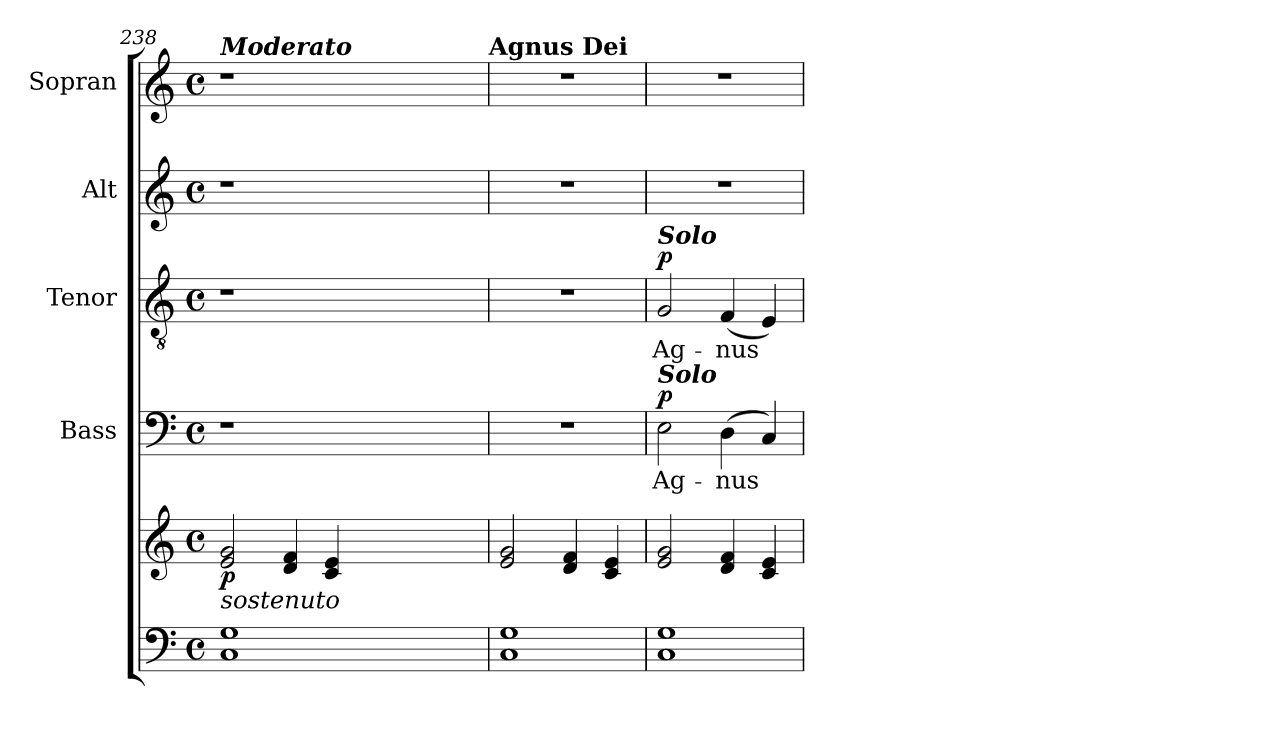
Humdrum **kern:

**kern	**kern	**dynam	**kern	**text	**dynam	**kern	**text	**dynam	**kern	**kern
*part5	*part5	*part5	*part4	*part4	*part4	*part3	*part3	*part3	*part2	*part1
*staff6	*staff5	*staff5/6	*staff4	*staff4	*staff4	*staff3	*staff3	*staff3	*staff2	*staff1
*	*	*	*I"Bass	*	*	*I"Tenor	*	*	*I"Alt	*I"Sopran
*	*	*	*I'B.	*	*	*I'T.	*	*	*I'A.	*I'S.
!!LO:PB:g=z
*clefF4	*clefG2	*	*clefF4	*	*	*clefGv2	*	*	*clefG2	*clefG2
*k[]	*k[]	*	*k[]	*	*	*k[]	*	*	*k[]	*k[]
*C:	*C:	*	*C:	*	*	*C:	*	*	*C:	*C:
*M4/4	*M4/4	*	*M4/4	*	*	*M4/4	*	*	*M4/4	*M4/4
*met(c)	*met(c)	*	*met(c)	*	*	*met(c)	*	*	*met(c)	*met(c)
=238	=238	=238	=238	=238	=238	=238	=238	=238	=238	=238
!	!	!	!	!	!	!	!	!	!	!LO:TX:a:Bi:t=Moderato
!	!LO:TX:b:i:t=sostenuto	!	!	!	!	!	!	!	!	!
!	!	!LO:DY:b	!	!	!	!	!	!	!	!
1C 1G	2e/ 2g/	p	1r	.	.	1r	.	.	1r	1r
.	4d/ 4f/	.	.	.	.	.	.	.	.	.
.	4c/ 4e/	.	.	.	.	.	.	.	.	.
1.ryy	1.ryy	.	1.ryy	.	.	1.ryy	.	.	1.ryy	1.ryy
!	!	!	!	!	!	!	!	!	!	!LO:TX:a:B:t=Agnus Dei
=239	=239	=239	=239	=239	=239	=239	=239	=239	=239	=239
1C 1G	2e/ 2g/	.	1r	.	.	1r	.	.	1r	1r
.	4d/ 4f/	.	.	.	.	.	.	.	.	.
.	4c/ 4e/	.	.	.	.	.	.	.	.	.
=240	=240	=240	=240	=240	=240	=240	=240	=240	=240	=240
!	!	!	!	!	!	!LO:TX:a:Bi:t=Solo	!	!	!	!
!	!	!	!LO:TX:a:Bi:t=Solo	!	!	!	!	!	!	!
!	!	!	!	!LO:LY:b	!LO:DY:a	!	!LO:LY:b	!LO:DY:a	!	!
1C 1G	2e/ 2g/	.	2E\	Ag-	p	2G/	Ag-	p	1r	1r
!	!	!	!	!LO:LY:b	!	!	!LO:LY:b	!	!	!
.	4d/ 4f/	.	(>4D\	-nus	.	(<4F/	-nus	.	.	.
.	4c/ 4e/	.	4C/)	.	.	4E/)	.	.	.	.
=	=	=	=	=	=	=	=	=	=	=
*-	*-	*-	*-	*-	*-	*-	*-	*-	*-	*-
